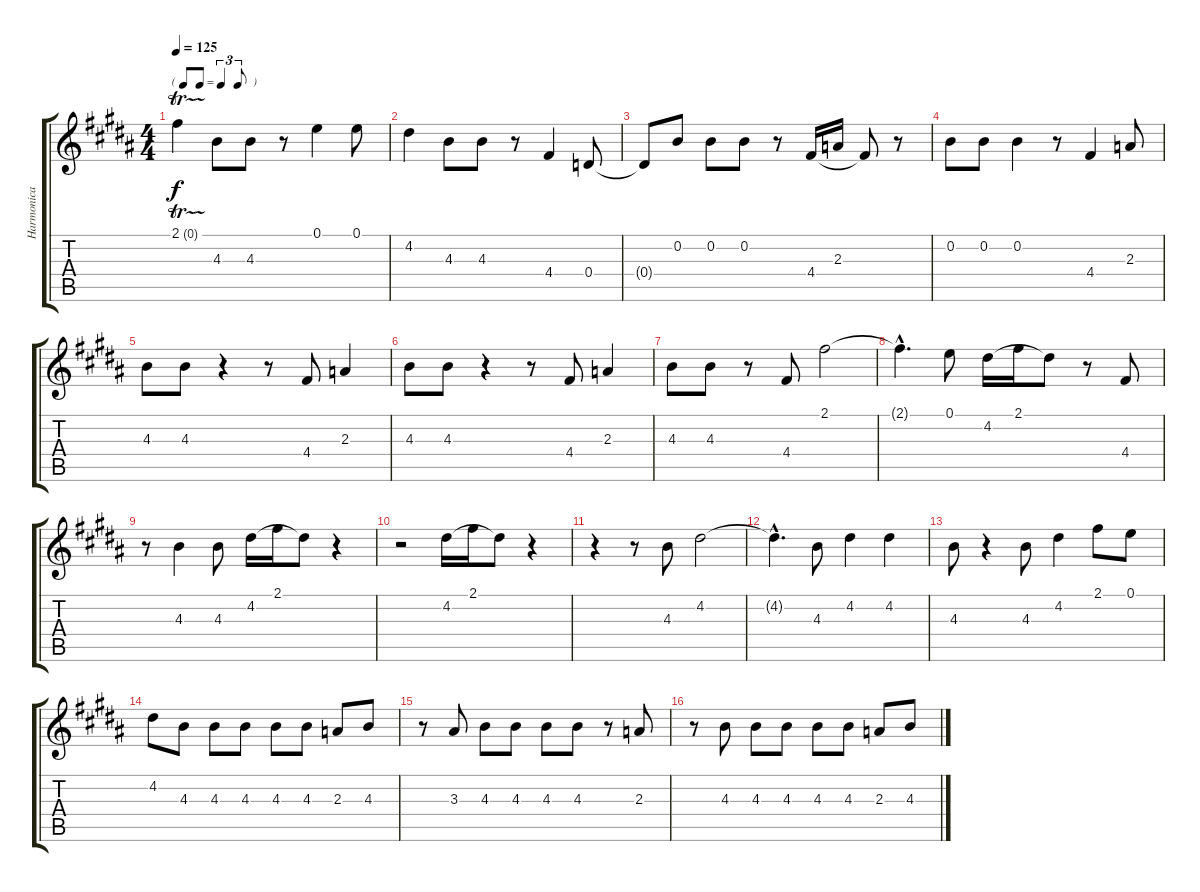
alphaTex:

\track ("Harmonica" "Harmonica") {instrument harmonica}
\staff {score tabs}
\tuning (E5 B4 G4 D4 A3 E3) {hide}
\ts (4 4)
\tf triplet8th
\tempo 125
\clef g2
\ks b
2.1{tr (0 32)}.4{dy f} 4.3.8 4.3.8 r.8 0.1.4 0.1.8 |
4.2.4 4.3.8 4.3.8 r.8 4.4.4 0.4.8 |
0.4{t}.8 0.2.8 0.2.8 0.2.8 r.8 4.4.16 2.3.16 4.4{t}.8 r.8 |
0.2.8 0.2.8 0.2.4 r.8 4.4.4 2.3.8 |
4.3.8 4.3.8 r.4 r.8 4.4.8 2.3.4 |
4.3.8 4.3.8 r.4 r.8 4.4.8 2.3.4 |
4.3.8 4.3.8 r.8 4.4.8 2.1.2 |
2.1{hac t}.4{d} 0.1.8 4.2.16 2.1.16 4.2{t}.8 r.8 4.4.8 |
r.8 4.3.4 4.3.8 4.2.16 2.1.16 4.2{t}.8 r.4 |
r.2 4.2.16 2.1.16 4.2{t}.8 r.4 |
r.4 r.8 4.3.8 4.2.2 |
4.2{hac t}.4{d} 4.3.8 4.2.4 4.2.4 |
4.3.8 r.4 4.3.8 4.2.4 2.1.8 0.1.8 |
4.2.8 4.3.8 4.3.8 4.3.8 4.3.8 4.3.8 2.3.8 4.3.8 |
r.8 3.3.8 4.3.8 4.3.8 4.3.8 4.3.8 r.8 2.3.8 |
r.8 4.3.8 4.3.8 4.3.8 4.3.8 4.3.8 2.3.8 4.3.8
